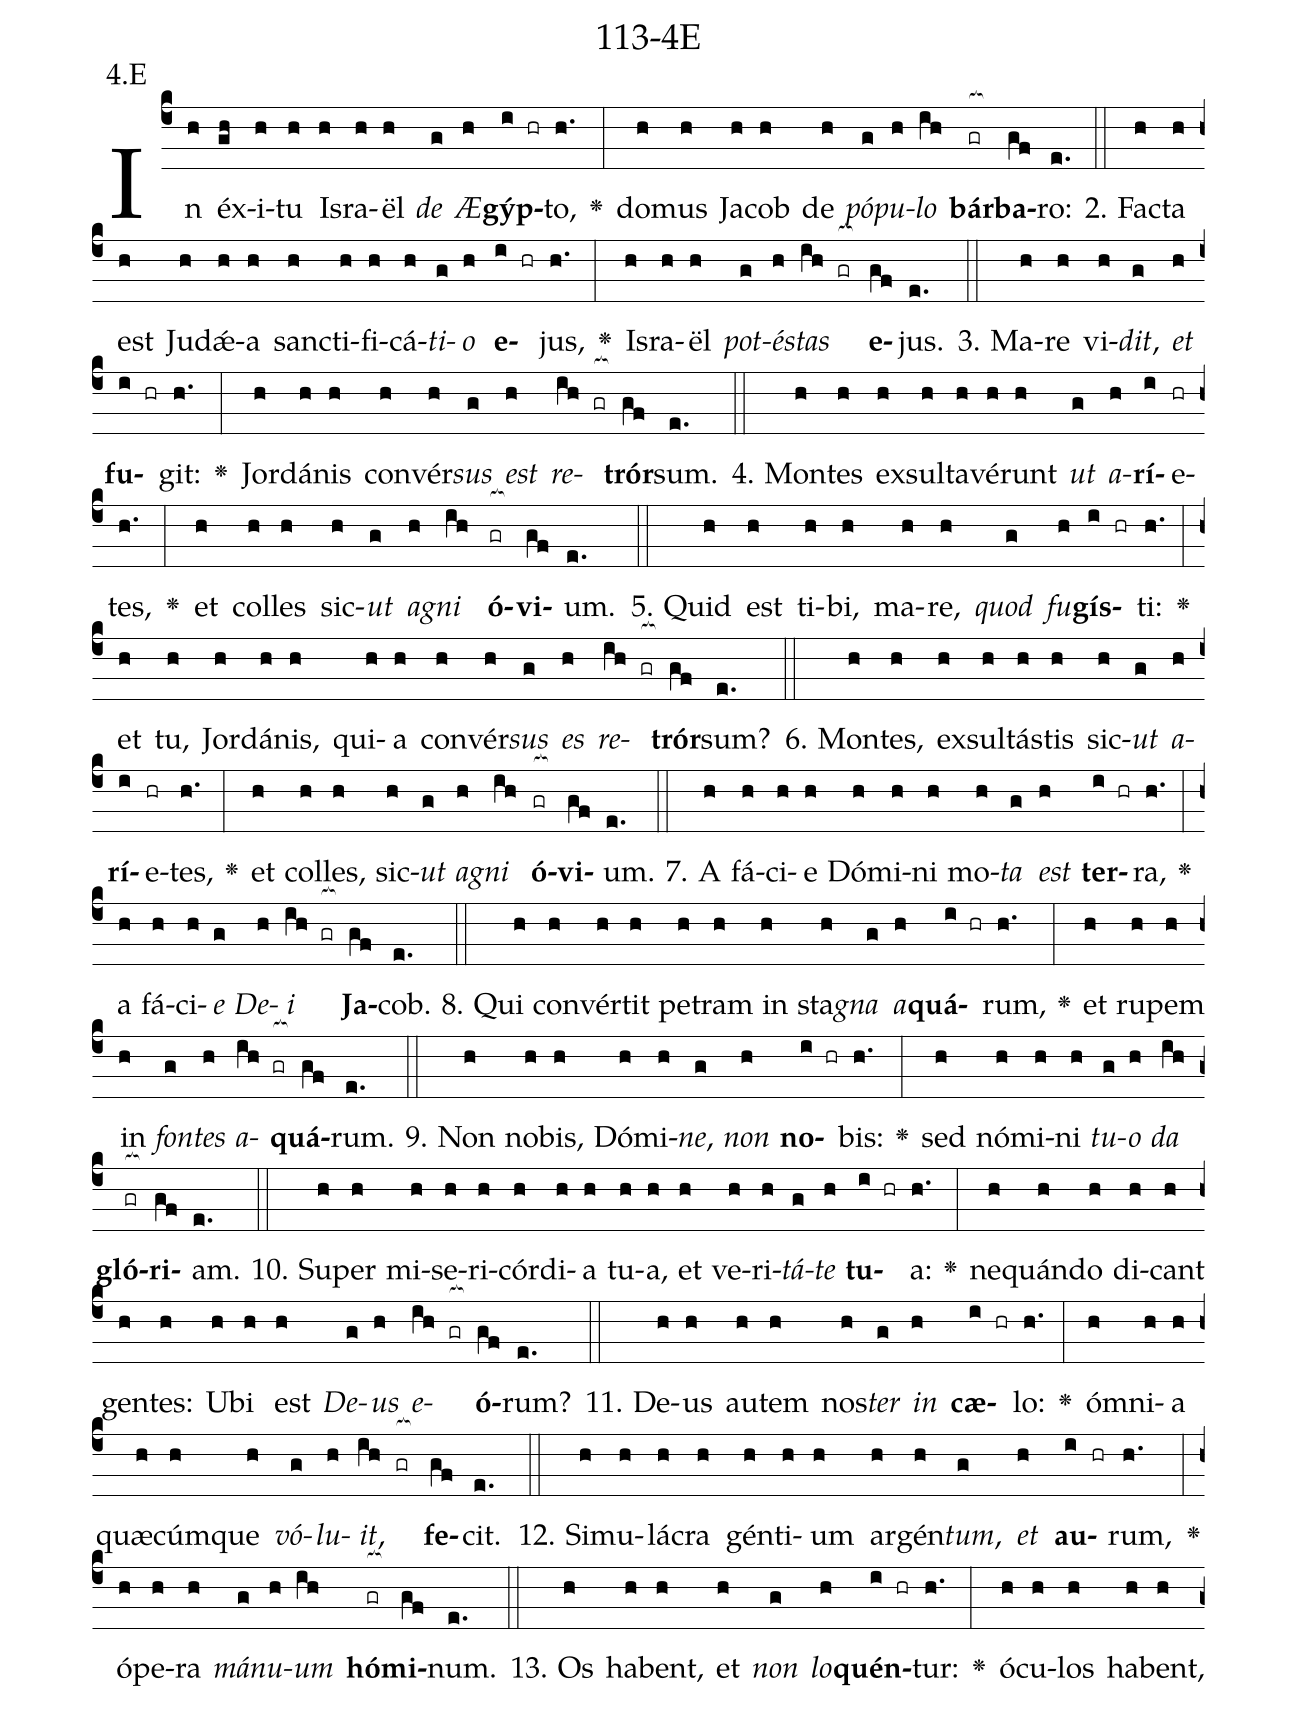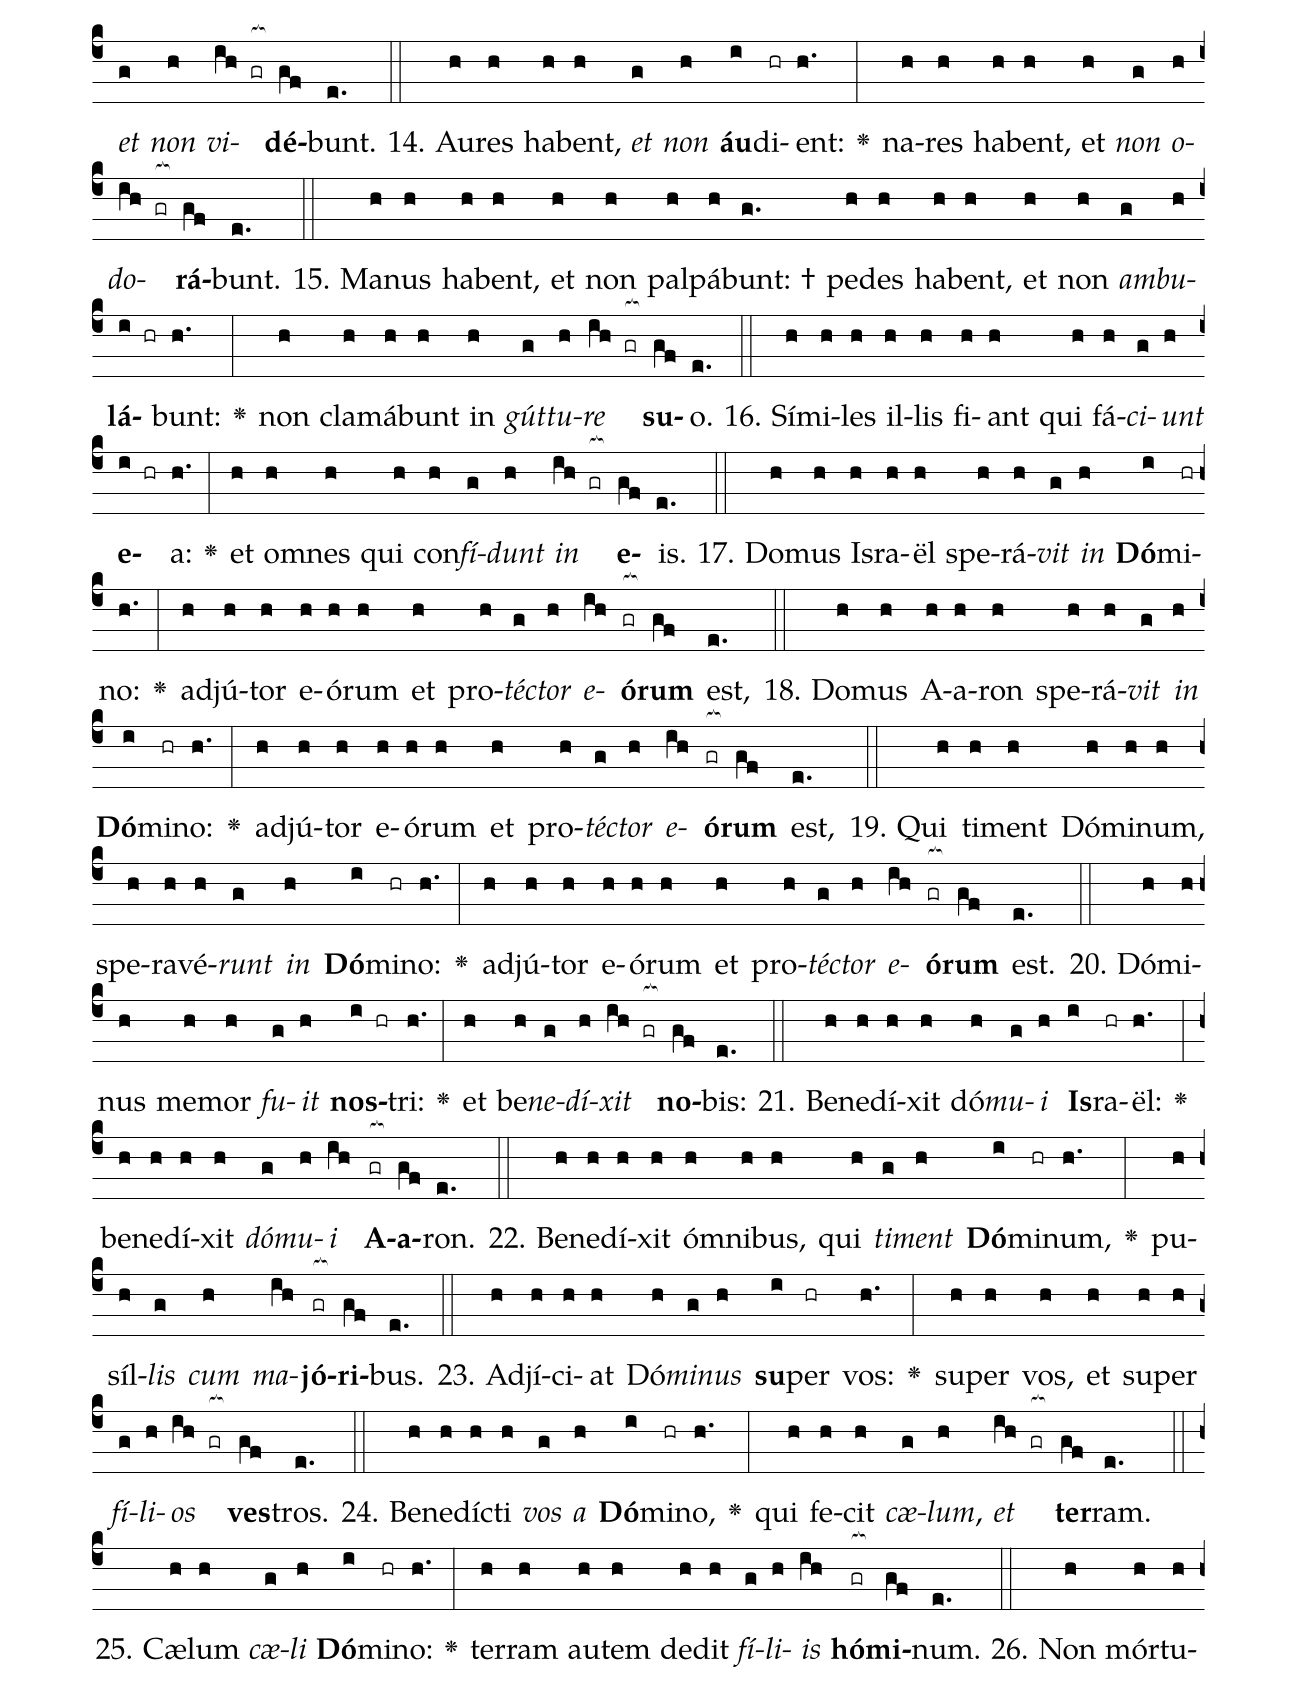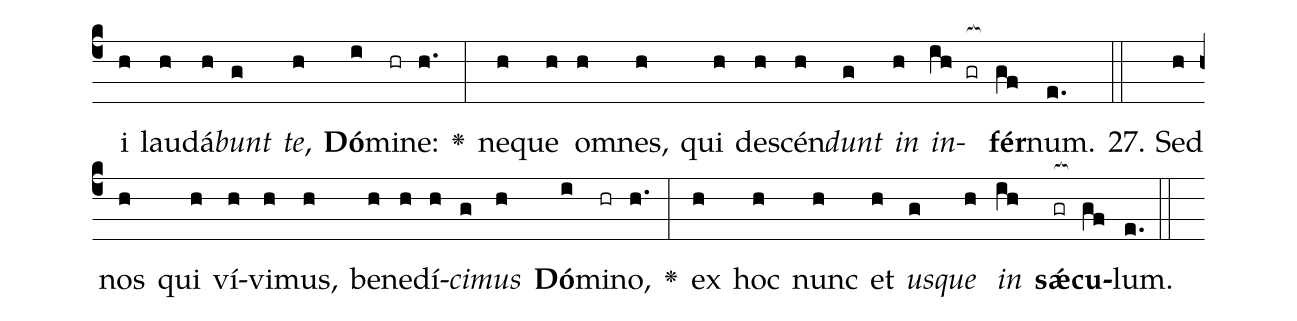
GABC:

name: 113-4E;
annotation: 4.E;
%%
(c4)In(h) éx(gh)i(h)tu(h) Is(h)ra(h)ël(h) <i>de</i>(g) <i>Æ</i>(h)<b>gýp</b>(i hr)to,(h.) <v>\greheightstar</v>(:) do(h)mus(h) Ja(h)cob(h) de(h) <i>pó</i>(g)<i>pu</i>(h)<i>lo</i>(ih) <b>bár</b>(gr[ocb:1{])<b>ba</b>(gf[ocb:0}])ro:(e.) (::)
2. Fac(h)ta(h) est(h) Ju(h)dǽ(h)a(h) sanc(h)ti(h)fi(h)cá(h)<i>ti</i>(g)<i>o</i>(h) <b>e</b>(i hr)jus,(h.) <v>\greheightstar</v>(:) Is(h)ra(h)ël(h) <i>pot</i>(g)<i>és</i>(h)<i>tas</i>(ih gr[ocb:1{]) <b>e</b>(gf[ocb:0}])jus.(e.) (::)
3. Ma(h)re(h) vi(h)<i>dit</i>,(g) <i>et</i>(h) <b>fu</b>(i hr)git:(h.) <v>\greheightstar</v>(:) Jor(h)dá(h)nis(h) con(h)vér(h)<i>sus</i>(g) <i>est</i>(h) <i>re</i>(ih gr[ocb:1{])<b>trór</b>(gf[ocb:0}])sum.(e.) (::)
4. Mon(h)tes(h) ex(h)sul(h)ta(h)vé(h)runt(h) <i>ut</i>(g) <i>a</i>(h)<b>rí</b>(i)e(hr)tes,(h.) <v>\greheightstar</v>(:) et(h) col(h)les(h) sic(h)<i>ut</i>(g) <i>a</i>(h)<i>gni</i>(ih) <b>ó</b>(gr[ocb:1{])<b>vi</b>(gf[ocb:0}])um.(e.) (::)
5. Quid(h) est(h) ti(h)bi,(h) ma(h)re,(h) <i>quod</i>(g) <i>fu</i>(h)<b>gís</b>(i hr)ti:(h.) <v>\greheightstar</v>(:) et(h) tu,(h) Jor(h)dá(h)nis,(h) qui(h)a(h) con(h)vér(h)<i>sus</i>(g) <i>es</i>(h) <i>re</i>(ih gr[ocb:1{])<b>trór</b>(gf[ocb:0}])sum?(e.) (::)
6. Mon(h)tes,(h) ex(h)sul(h)tás(h)tis(h) sic(h)<i>ut</i>(g) <i>a</i>(h)<b>rí</b>(i)e(hr)tes,(h.) <v>\greheightstar</v>(:) et(h) col(h)les,(h) sic(h)<i>ut</i>(g) <i>a</i>(h)<i>gni</i>(ih) <b>ó</b>(gr[ocb:1{])<b>vi</b>(gf[ocb:0}])um.(e.) (::)
7. A(h) fá(h)ci(h)e(h) Dó(h)mi(h)ni(h) mo(h)<i>ta</i>(g) <i>est</i>(h) <b>ter</b>(i hr)ra,(h.) <v>\greheightstar</v>(:) a(h) fá(h)ci(h)<i>e</i>(g) <i>De</i>(h)<i>i</i>(ih gr[ocb:1{]) <b>Ja</b>(gf[ocb:0}])cob.(e.) (::)
8. Qui(h) con(h)vér(h)tit(h) pe(h)tram(h) in(h) sta(h)<i>gna</i>(g) <i>a</i>(h)<b>quá</b>(i hr)rum,(h.) <v>\greheightstar</v>(:) et(h) ru(h)pem(h) in(h) <i>fon</i>(g)<i>tes</i>(h) <i>a</i>(ih gr[ocb:1{])<b>quá</b>(gf[ocb:0}])rum.(e.) (::)
9. Non(h) no(h)bis,(h) Dó(h)mi(h)<i>ne</i>,(g) <i>non</i>(h) <b>no</b>(i hr)bis:(h.) <v>\greheightstar</v>(:) sed(h) nó(h)mi(h)ni(h) <i>tu</i>(g)<i>o</i>(h) <i>da</i>(ih) <b>gló</b>(gr[ocb:1{])<b>ri</b>(gf[ocb:0}])am.(e.) (::)
10. Su(h)per(h) mi(h)se(h)ri(h)cór(h)di(h)a(h) tu(h)a,(h) et(h) ve(h)ri(h)<i>tá</i>(g)<i>te</i>(h) <b>tu</b>(i hr)a:(h.) <v>\greheightstar</v>(:) ne(h)quán(h)do(h) di(h)cant(h) gen(h)tes:(h) U(h)bi(h) est(h) <i>De</i>(g)<i>us</i>(h) <i>e</i>(ih gr[ocb:1{])<b>ó</b>(gf[ocb:0}])rum?(e.) (::)
11. De(h)us(h) au(h)tem(h) nos(h)<i>ter</i>(g) <i>in</i>(h) <b>cæ</b>(i hr)lo:(h.) <v>\greheightstar</v>(:) óm(h)ni(h)a(h) quæ(h)cúm(h)que(h) <i>vó</i>(g)<i>lu</i>(h)<i>it</i>,(ih gr[ocb:1{]) <b>fe</b>(gf[ocb:0}])cit.(e.) (::)
12. Si(h)mu(h)lá(h)cra(h) gén(h)ti(h)um(h) ar(h)gén(h)<i>tum</i>,(g) <i>et</i>(h) <b>au</b>(i hr)rum,(h.) <v>\greheightstar</v>(:) ó(h)pe(h)ra(h) <i>má</i>(g)<i>nu</i>(h)<i>um</i>(ih) <b>hó</b>(gr[ocb:1{])<b>mi</b>(gf[ocb:0}])num.(e.) (::)
13. Os(h) ha(h)bent,(h) et(h) <i>non</i>(g) <i>lo</i>(h)<b>quén</b>(i hr)tur:(h.) <v>\greheightstar</v>(:) ó(h)cu(h)los(h) ha(h)bent,(h) <i>et</i>(g) <i>non</i>(h) <i>vi</i>(ih gr[ocb:1{])<b>dé</b>(gf[ocb:0}])bunt.(e.) (::)
14. Au(h)res(h) ha(h)bent,(h) <i>et</i>(g) <i>non</i>(h) <b>áu</b>(i)di(hr)ent:(h.) <v>\greheightstar</v>(:) na(h)res(h) ha(h)bent,(h) et(h) <i>non</i>(g) <i>o</i>(h)<i>do</i>(ih gr[ocb:1{])<b>rá</b>(gf[ocb:0}])bunt.(e.) (::)
15. Ma(h)nus(h) ha(h)bent,(h) et(h) non(h) pal(h)pá(h)bunt: †(g.) pe(h)des(h) ha(h)bent,(h) et(h) non(h) <i>am</i>(g)<i>bu</i>(h)<b>lá</b>(i hr)bunt:(h.) <v>\greheightstar</v>(:) non(h) cla(h)má(h)bunt(h) in(h) <i>gút</i>(g)<i>tu</i>(h)<i>re</i>(ih gr[ocb:1{]) <b>su</b>(gf[ocb:0}])o.(e.) (::)
16. Sí(h)mi(h)les(h) il(h)lis(h) fi(h)ant(h) qui(h) fá(h)<i>ci</i>(g)<i>unt</i>(h) <b>e</b>(i hr)a:(h.) <v>\greheightstar</v>(:) et(h) om(h)nes(h) qui(h) con(h)<i>fí</i>(g)<i>dunt</i>(h) <i>in</i>(ih gr[ocb:1{]) <b>e</b>(gf[ocb:0}])is.(e.) (::)
17. Do(h)mus(h) Is(h)ra(h)ël(h) spe(h)rá(h)<i>vit</i>(g) <i>in</i>(h) <b>Dó</b>(i)mi(hr)no:(h.) <v>\greheightstar</v>(:) ad(h)jú(h)tor(h) e(h)ó(h)rum(h) et(h) pro(h)<i>téc</i>(g)<i>tor</i>(h) <i>e</i>(ih)<b>ó</b>(gr[ocb:1{])<b>rum</b>(gf[ocb:0}]) est,(e.) (::)
18. Do(h)mus(h) A(h)a(h)ron(h) spe(h)rá(h)<i>vit</i>(g) <i>in</i>(h) <b>Dó</b>(i)mi(hr)no:(h.) <v>\greheightstar</v>(:) ad(h)jú(h)tor(h) e(h)ó(h)rum(h) et(h) pro(h)<i>téc</i>(g)<i>tor</i>(h) <i>e</i>(ih)<b>ó</b>(gr[ocb:1{])<b>rum</b>(gf[ocb:0}]) est,(e.) (::)
19. Qui(h) ti(h)ment(h) Dó(h)mi(h)num,(h) spe(h)ra(h)vé(h)<i>runt</i>(g) <i>in</i>(h) <b>Dó</b>(i)mi(hr)no:(h.) <v>\greheightstar</v>(:) ad(h)jú(h)tor(h) e(h)ó(h)rum(h) et(h) pro(h)<i>téc</i>(g)<i>tor</i>(h) <i>e</i>(ih)<b>ó</b>(gr[ocb:1{])<b>rum</b>(gf[ocb:0}]) est.(e.) (::)
20. Dó(h)mi(h)nus(h) me(h)mor(h) <i>fu</i>(g)<i>it</i>(h) <b>nos</b>(i hr)tri:(h.) <v>\greheightstar</v>(:) et(h) be(h)<i>ne</i>(g)<i>dí</i>(h)<i>xit</i>(ih gr[ocb:1{]) <b>no</b>(gf[ocb:0}])bis:(e.) (::)
21. Be(h)ne(h)dí(h)xit(h) dó(h)<i>mu</i>(g)<i>i</i>(h) <b>Is</b>(i)ra(hr)ël:(h.) <v>\greheightstar</v>(:) be(h)ne(h)dí(h)xit(h) <i>dó</i>(g)<i>mu</i>(h)<i>i</i>(ih) <b>A</b>(gr[ocb:1{])<b>a</b>(gf[ocb:0}])ron.(e.) (::)
22. Be(h)ne(h)dí(h)xit(h) óm(h)ni(h)bus,(h) qui(h) <i>ti</i>(g)<i>ment</i>(h) <b>Dó</b>(i)mi(hr)num,(h.) <v>\greheightstar</v>(:) pu(h)síl(h)<i>lis</i>(g) <i>cum</i>(h) <i>ma</i>(ih)<b>jó</b>(gr[ocb:1{])<b>ri</b>(gf[ocb:0}])bus.(e.) (::)
23. Ad(h)jí(h)ci(h)at(h) Dó(h)<i>mi</i>(g)<i>nus</i>(h) <b>su</b>(i)per(hr) vos:(h.) <v>\greheightstar</v>(:) su(h)per(h) vos,(h) et(h) su(h)per(h) <i>fí</i>(g)<i>li</i>(h)<i>os</i>(ih gr[ocb:1{]) <b>ves</b>(gf[ocb:0}])tros.(e.) (::)
24. Be(h)ne(h)díc(h)ti(h) <i>vos</i>(g) <i>a</i>(h) <b>Dó</b>(i)mi(hr)no,(h.) <v>\greheightstar</v>(:) qui(h) fe(h)cit(h) <i>cæ</i>(g)<i>lum</i>,(h) <i>et</i>(ih gr[ocb:1{]) <b>ter</b>(gf[ocb:0}])ram.(e.) (::)
25. Cæ(h)lum(h) <i>cæ</i>(g)<i>li</i>(h) <b>Dó</b>(i)mi(hr)no:(h.) <v>\greheightstar</v>(:) ter(h)ram(h) au(h)tem(h) de(h)dit(h) <i>fí</i>(g)<i>li</i>(h)<i>is</i>(ih) <b>hó</b>(gr[ocb:1{])<b>mi</b>(gf[ocb:0}])num.(e.) (::)
26. Non(h) mór(h)tu(h)i(h) lau(h)dá(h)<i>bunt</i>(g) <i>te</i>,(h) <b>Dó</b>(i)mi(hr)ne:(h.) <v>\greheightstar</v>(:) ne(h)que(h) om(h)nes,(h) qui(h) de(h)scén(h)<i>dunt</i>(g) <i>in</i>(h) <i>in</i>(ih gr[ocb:1{])<b>fér</b>(gf[ocb:0}])num.(e.) (::)
27. Sed(h) nos(h) qui(h) ví(h)vi(h)mus,(h) be(h)ne(h)dí(h)<i>ci</i>(g)<i>mus</i>(h) <b>Dó</b>(i)mi(hr)no,(h.) <v>\greheightstar</v>(:) ex(h) hoc(h) nunc(h) et(h) <i>us</i>(g)<i>que</i>(h) <i>in</i>(ih) <b>sǽ</b>(gr[ocb:1{])<b>cu</b>(gf[ocb:0}])lum.(e.) (::)
